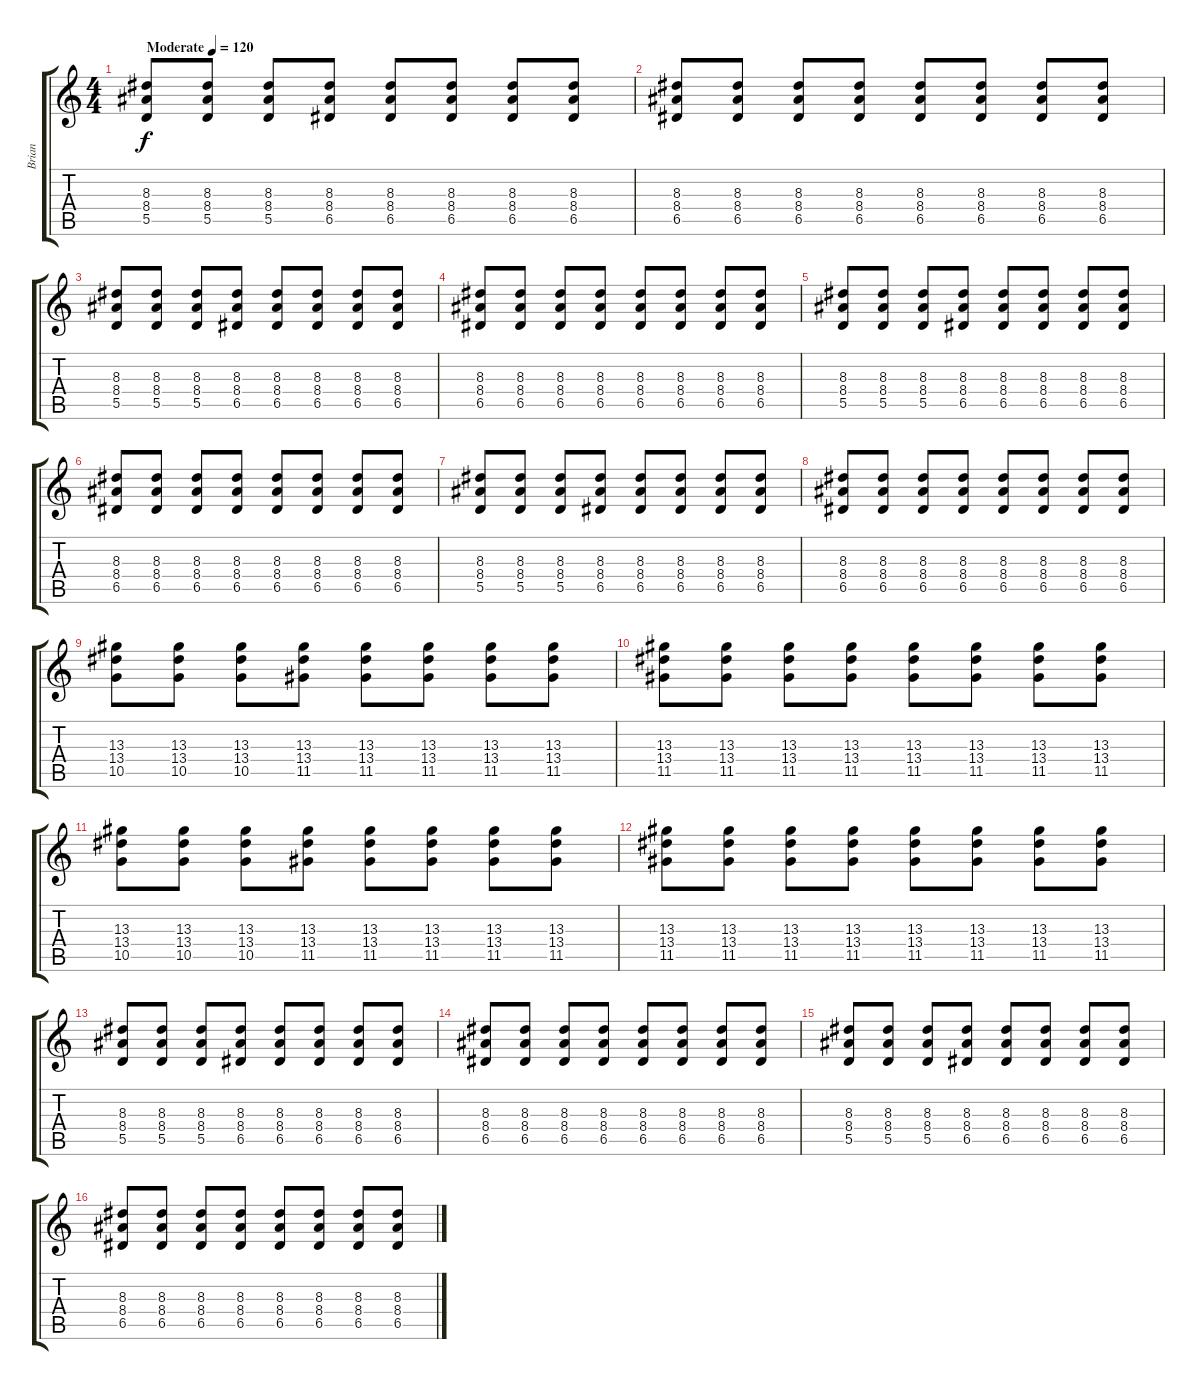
\track ("Brian" "Brian") {instrument overdrivenguitar}
\staff {score tabs}
\tuning (E4 B3 G3 D3 A2 D2) {hide}
\ts (4 4)
\tempo (120 "Moderate")
\clef g2
\ks c
(8.3 8.4 5.5).8{dy f instrument overdrivenguitar} (8.3 8.4 5.5).8 (8.3 8.4 5.5).8 (8.3 8.4 6.5).8 (8.3 8.4 6.5).8 (8.3 8.4 6.5).8 (8.3 8.4 6.5).8 (8.3 8.4 6.5).8 |
(8.3 8.4 6.5).8 (8.3 8.4 6.5).8 (8.3 8.4 6.5).8 (8.3 8.4 6.5).8 (8.3 8.4 6.5).8 (8.3 8.4 6.5).8 (8.3 8.4 6.5).8 (8.3 8.4 6.5).8 |
(8.3 8.4 5.5).8 (8.3 8.4 5.5).8 (8.3 8.4 5.5).8 (8.3 8.4 6.5).8 (8.3 8.4 6.5).8 (8.3 8.4 6.5).8 (8.3 8.4 6.5).8 (8.3 8.4 6.5).8 |
(8.3 8.4 6.5).8 (8.3 8.4 6.5).8 (8.3 8.4 6.5).8 (8.3 8.4 6.5).8 (8.3 8.4 6.5).8 (8.3 8.4 6.5).8 (8.3 8.4 6.5).8 (8.3 8.4 6.5).8 |
(8.3 8.4 5.5).8 (8.3 8.4 5.5).8 (8.3 8.4 5.5).8 (8.3 8.4 6.5).8 (8.3 8.4 6.5).8 (8.3 8.4 6.5).8 (8.3 8.4 6.5).8 (8.3 8.4 6.5).8 |
(8.3 8.4 6.5).8 (8.3 8.4 6.5).8 (8.3 8.4 6.5).8 (8.3 8.4 6.5).8 (8.3 8.4 6.5).8 (8.3 8.4 6.5).8 (8.3 8.4 6.5).8 (8.3 8.4 6.5).8 |
(8.3 8.4 5.5).8 (8.3 8.4 5.5).8 (8.3 8.4 5.5).8 (8.3 8.4 6.5).8 (8.3 8.4 6.5).8 (8.3 8.4 6.5).8 (8.3 8.4 6.5).8 (8.3 8.4 6.5).8 |
(8.3 8.4 6.5).8 (8.3 8.4 6.5).8 (8.3 8.4 6.5).8 (8.3 8.4 6.5).8 (8.3 8.4 6.5).8 (8.3 8.4 6.5).8 (8.3 8.4 6.5).8 (8.3 8.4 6.5).8 |
(13.3 13.4 10.5).8 (13.3 13.4 10.5).8 (13.3 13.4 10.5).8 (13.3 13.4 11.5).8 (13.3 13.4 11.5).8 (13.3 13.4 11.5).8 (13.3 13.4 11.5).8 (13.3 13.4 11.5).8 |
(13.3 13.4 11.5).8 (13.3 13.4 11.5).8 (13.3 13.4 11.5).8 (13.3 13.4 11.5).8 (13.3 13.4 11.5).8 (13.3 13.4 11.5).8 (13.3 13.4 11.5).8 (13.3 13.4 11.5).8 |
(13.3 13.4 10.5).8 (13.3 13.4 10.5).8 (13.3 13.4 10.5).8 (13.3 13.4 11.5).8 (13.3 13.4 11.5).8 (13.3 13.4 11.5).8 (13.3 13.4 11.5).8 (13.3 13.4 11.5).8 |
(13.3 13.4 11.5).8 (13.3 13.4 11.5).8 (13.3 13.4 11.5).8 (13.3 13.4 11.5).8 (13.3 13.4 11.5).8 (13.3 13.4 11.5).8 (13.3 13.4 11.5).8 (13.3 13.4 11.5).8 |
(8.3 8.4 5.5).8 (8.3 8.4 5.5).8 (8.3 8.4 5.5).8 (8.3 8.4 6.5).8 (8.3 8.4 6.5).8 (8.3 8.4 6.5).8 (8.3 8.4 6.5).8 (8.3 8.4 6.5).8 |
(8.3 8.4 6.5).8 (8.3 8.4 6.5).8 (8.3 8.4 6.5).8 (8.3 8.4 6.5).8 (8.3 8.4 6.5).8 (8.3 8.4 6.5).8 (8.3 8.4 6.5).8 (8.3 8.4 6.5).8 |
(8.3 8.4 5.5).8 (8.3 8.4 5.5).8 (8.3 8.4 5.5).8 (8.3 8.4 6.5).8 (8.3 8.4 6.5).8 (8.3 8.4 6.5).8 (8.3 8.4 6.5).8 (8.3 8.4 6.5).8 |
(8.3 8.4 6.5).8 (8.3 8.4 6.5).8 (8.3 8.4 6.5).8 (8.3 8.4 6.5).8 (8.3 8.4 6.5).8 (8.3 8.4 6.5).8 (8.3 8.4 6.5).8 (8.3 8.4 6.5).8
